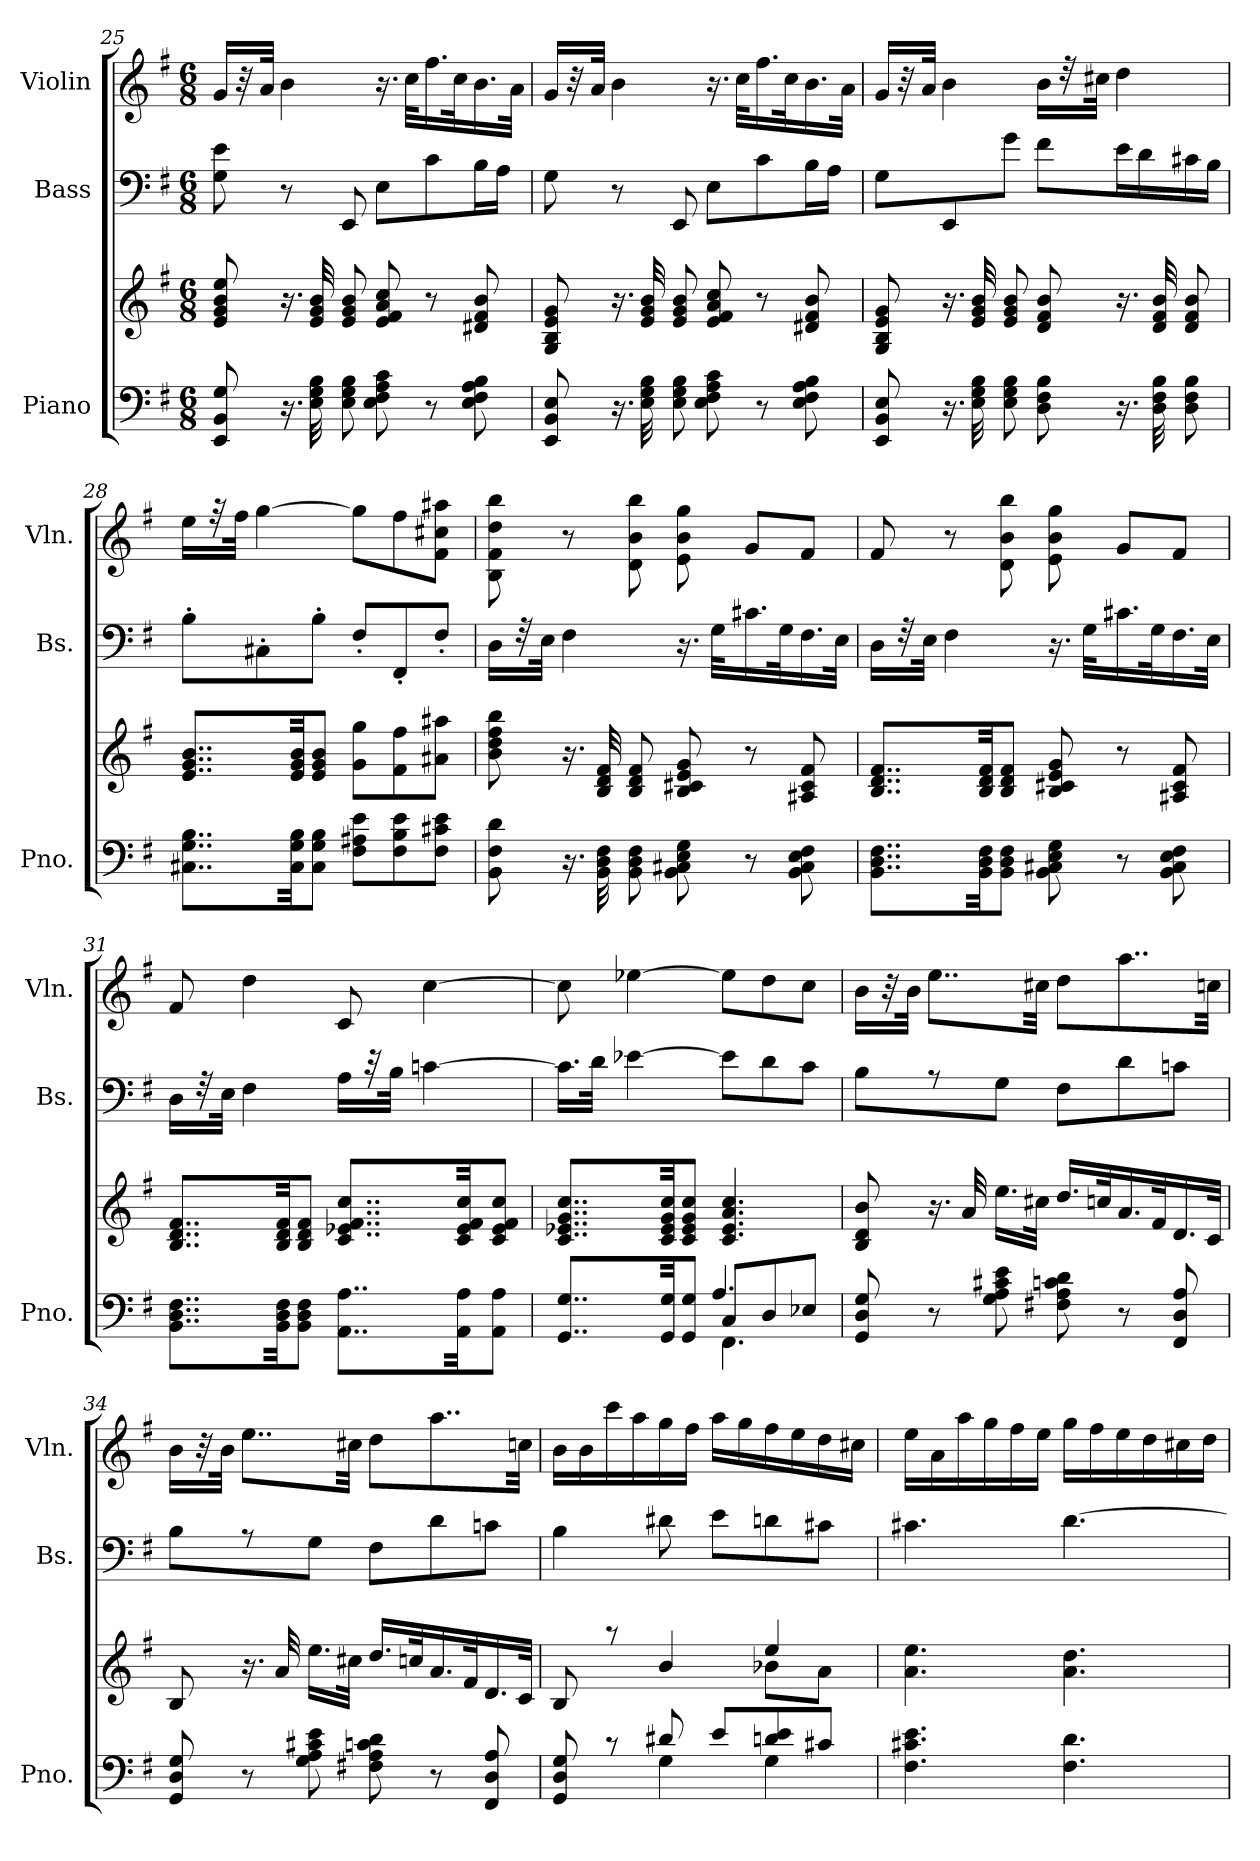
**kern	**kern	**kern	**kern
*part3	*part3	*part2	*part1
*staff4	*staff3	*staff2	*staff1
*I"Piano	*	*I"Bass	*I"Violin
*I'Pno.	*	*I'Bs.	*I'Vln.
!!LO:PB:g=z
*clefF4	*clefG2	*clefF4	*clefG2
*	*	*ITrd7c12	*
*k[f#]	*k[f#]	*k[f#]	*k[f#]
*G:	*G:	*G:	*G:
*M6/8	*M6/8	*M6/8	*M6/8
=25	=25	=25	=25
8EE/ 8BB/ 8G/	8e/ 8g/ 8b/ 8ee/	8GG\ 8E\	16g/KL
.	.	.	32r
.	.	.	32a/Jkk
16.r	16.r	8r	4b\
32E\ 32G\ 32B\	32e/ 32g/ 32b/	.	.
8E\ 8G\ 8B\	8e/ 8g/ 8b/	8EEE/	.
8E\ 8F#\ 8A\ 8c\	8e/ 8f#/ 8a/ 8cc/	8EE\L	16.r
.	.	.	32cc\KLL
8r	8r	8C\	16.ff#\
.	.	.	32cc\k
8E\ 8F#\ 8A\ 8B\	8d#X/ 8f#/ 8b/	16BB\L	16.b\
.	.	16AA\JJ	.
.	.	.	32a\JJk
=26	=26	=26	=26
8EE/ 8BB/ 8E/	8G/ 8B/ 8e/ 8g/	8GG\	16g/KL
.	.	.	32r
.	.	.	32a/Jkk
16.r	16.r	8r	4b\
32E\ 32G\ 32B\	32e/ 32g/ 32b/	.	.
8E\ 8G\ 8B\	8e/ 8g/ 8b/	8EEE/	.
8E\ 8F#\ 8A\ 8c\	8e/ 8f#/ 8a/ 8cc/	8EE\L	16.r
.	.	.	32cc\KLL
8r	8r	8C\	16.ff#\
.	.	.	32cc\k
8E\ 8F#\ 8A\ 8B\	8d#X/ 8f#/ 8b/	16BB\L	16.b\
.	.	16AA\JJ	.
.	.	.	32a\JJk
=27	=27	=27	=27
8EE/ 8BB/ 8E/	8G/ 8B/ 8e/ 8g/	8GG\L	16g/KL
.	.	.	32r
.	.	.	32a/Jkk
16.r	16.r	8EEE/	4b\
32E\ 32G\ 32B\	32e/ 32g/ 32b/	.	.
8E\ 8G\ 8B\	8e/ 8g/ 8b/	8G\J	.
8D\ 8F#\ 8B\	8d/ 8f#/ 8b/	8F#\L	16b\KL
.	.	.	32r
.	.	.	32cc#X\Jkk
16.r	16.r	16E\L	4dd\
.	.	16D\	.
32D\ 32F#\ 32B\	32d/ 32f#/ 32b/	.	.
8D\ 8F#\ 8B\	8d/ 8f#/ 8b/	16C#X\	.
.	.	16BB\JJ	.
=28	=28	=28	=28
8..C#X\ 8..G\ 8..B\L	8..e/ 8..g/ 8..b/L	8BB'>\L	16ee\KL
.	.	.	32r
.	.	.	32ff#\Jkk
.	.	8CC#X'>\	[4gg\
32C#\ 32G\ 32B\kk	32e/ 32g/ 32b/kk	.	.
8C#\ 8G\ 8B\J	8e/ 8g/ 8b/J	8BB'>\J	.
8F#\ 8A#X\ 8e\L	8g\ 8gg\L	8FF#'</L	8gg\L]
8F#\ 8B\ 8e\	8f#\ 8ff#\	8FFF#'</	8ff#\
8F#\ 8c#X\ 8e\J	8a#X\ 8aa#X\J	8FF#'</J	8f#\ 8cc#X\ 8aa#X\J
!!LO:LB:g=z
=29	=29	=29	=29
8BB\ 8F#\ 8d\	8b\ 8dd\ 8ff#\ 8bb\	16DD\KL	8B\ 8f#\ 8dd\ 8bb\
.	.	32r	.
.	.	32EE\Jkk	.
16.r	16.r	4FF#\	8r
32BB\ 32D\ 32F#\	32B/ 32d/ 32f#/	.	.
8BB\ 8D\ 8F#\	8B/ 8d/ 8f#/	.	8d\ 8b\ 8bb\
8BB\ 8C#X\ 8E\ 8G\	8B/ 8c#X/ 8e/ 8g/	16.r	8e\ 8b\ 8gg\
.	.	32GG\KLL	.
8r	8r	16.C#X\	8g/L
.	.	32GG\k	.
8BB\ 8C#\ 8E\ 8F#\	8A#X/ 8c#/ 8f#/	16.FF#\	8f#/J
.	.	32EE\JJk	.
=30	=30	=30	=30
8..BB\ 8..D\ 8..F#\L	8..B/ 8..d/ 8..f#/L	16DD\KL	8f#/
.	.	32r	.
.	.	32EE\Jkk	.
.	.	4FF#\	8r
32BB\ 32D\ 32F#\kk	32B/ 32d/ 32f#/kk	.	.
8BB\ 8D\ 8F#\J	8B/ 8d/ 8f#/J	.	8d\ 8b\ 8bb\
8BB\ 8C#X\ 8E\ 8G\	8B/ 8c#X/ 8e/ 8g/	16.r	8e\ 8b\ 8gg\
.	.	32GG\KLL	.
8r	8r	16.C#X\	8g/L
.	.	32GG\k	.
8BB\ 8C#\ 8E\ 8F#\	8A#X/ 8c#/ 8f#/	16.FF#\	8f#/J
.	.	32EE\JJk	.
=31	=31	=31	=31
8..BB\ 8..D\ 8..F#\L	8..B/ 8..d/ 8..f#/L	16DD\KL	8f#/
.	.	32r	.
.	.	32EE\Jkk	.
.	.	4FF#\	4dd\
32BB\ 32D\ 32F#\kk	32B/ 32d/ 32f#/kk	.	.
8BB\ 8D\ 8F#\J	8B/ 8d/ 8f#/J	.	.
8..AA\ 8..A\L	8..c/ 8..e-X/ 8..f#/ 8..cc/L	16AA\KL	8c/
.	.	32r	.
.	.	32BB\Jkk	.
.	.	[4Cn\	[4cc\
32AA\ 32A\kk	32c/ 32e-/ 32f#/ 32cc/kk	.	.
8AA\ 8A\J	8c/ 8e-/ 8f#/ 8cc/J	.	.
=32	=32	=32	=32
*^	*	*	*
*	*^	*	*	*
8..GG/ 8..G/L	4.ryy	4.ryy	8..c/ 8..e-X/ 8..g/ 8..cc/L	16.Cni\LL]	8cc\]
.	.	.	.	32D\JJk	.
.	.	.	.	[4E-X\	[4ee-X\
32GG/ 32G/kk	.	.	32c/ 32e-/ 32g/ 32cc/kk	.	.
8GG/ 8G/J	.	.	8c/ 8e-/ 8g/ 8cc/J	.	.
4.FF#\	8C/L	4.A/	4.c/ 4.e-/ 4.a/ 4.cc/	8E-\L]	8ee-\L]
.	8D/	.	.	8D\	8dd\
.	8E-X/J	.	.	8C\J	8cc\J
*v	*v	*v	*	*	*
!!LO:LB:g=z
=33	=33	=33	=33
8GG/ 8D/ 8G/	8B/ 8d/ 8b/	8BB\L	16b\KL
.	.	.	32r
.	.	.	32b\Jkk
8r	16.r	8r	8..ee\L
.	32a/	.	.
8G\ 8A\ 8c#X\ 8e\	16.ee\LL	8GG\J	.
.	32cc#X\JJk	.	32cc#X\Jkk
8F#X\ 8A\ 8cn\ 8d\	16.dd/LL	8FF#\L	8dd\L
.	32ccn/k	.	.
8r	16.a/	8D\	8..aa\
.	32f#/k	.	.
8FF#/ 8D/ 8A/	16.d/	8Cn\J	.
.	32c/JJk	.	32ccn\Jkk
=34	=34	=34	=34
8GG/ 8D/ 8G/	8B/	8BB\L	16b\KL
.	.	.	32r
.	.	.	32b\Jkk
8r	16.r	8r	8..ee\L
.	32a/	.	.
8G\ 8A\ 8c#X\ 8e\	16.ee\LL	8GG\J	.
.	32cc#X\JJk	.	32cc#X\Jkk
8F#X\ 8A\ 8cn\ 8d\	16.dd/LL	8FF#\L	8dd\L
.	32ccn/k	.	.
8r	16.a/	8D\	8..aa\
.	32f#/k	.	.
8FF#/ 8D/ 8A/	16.d/	8Cn\J	.
.	32c/JJk	.	32ccn\Jkk
=35	=35	=35	=35
*^	*^	*	*
8GG/ 8D/ 8G/	4ryy	8B/	2ryy	4BB\	16b\LL
.	.	.	.	.	16b\
8rc	.	8raa	.	.	16ccc\
.	.	.	.	.	16aa\
8d#X/	4G\	4b/	.	8D#X\	16gg\
.	.	.	.	.	16ff#\JJ
8e/L	.	.	.	8E\L	16aa\LL
.	.	.	.	.	16gg\
8dn/ 8e/	4G\	4ee/	8b-X\L	8Dn\	16ff#\
.	.	.	.	.	16ee\
8c#X/J	.	.	8a\J	8C#X\J	16dd\
.	.	.	.	.	16cc#X\JJ
*v	*v	*	*	*	*
*	*v	*v	*	*
=36	=36	=36	=36
4.F#\ 4.c#X\ 4.e\	4.a\ 4.ee\	4.C#X\	16ee\LL
.	.	.	16a\
.	.	.	16aa\
.	.	.	16gg\
.	.	.	16ff#\
.	.	.	16ee\JJ
4.F#\ 4.d\	4.a\ 4.dd\	[4.D\	16gg\LL
.	.	.	16ff#\
.	.	.	16ee\
.	.	.	16dd\
.	.	.	16cc#X\
.	.	.	16dd\JJ
=	=	=	=
*-	*-	*-	*-
